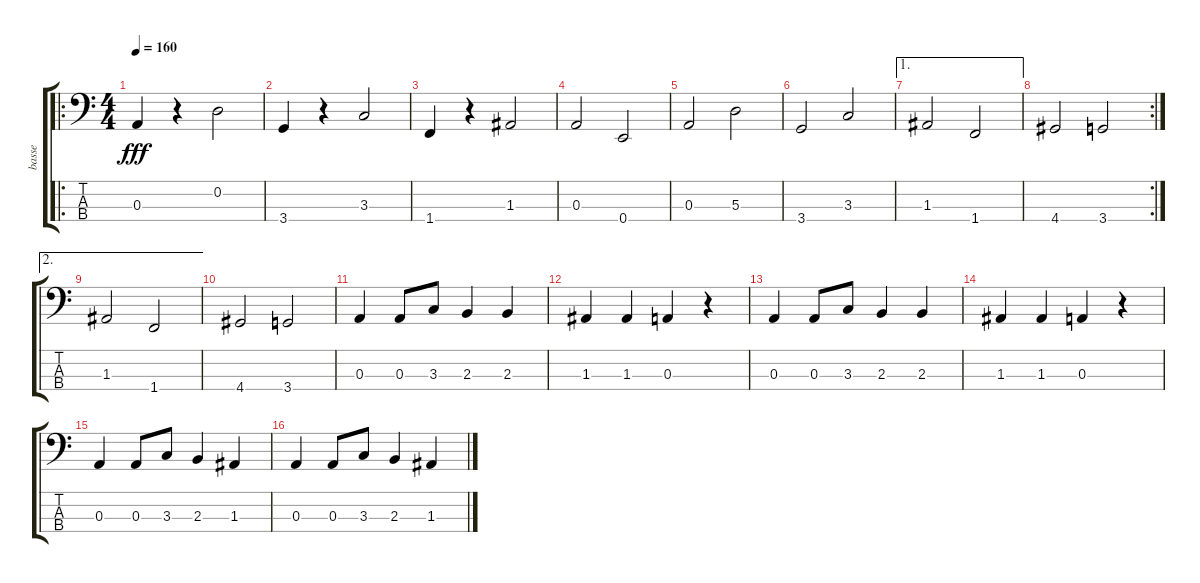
\track ("basse" "basse") {instrument electricbassfinger}
\staff {score tabs}
\tuning (G2 D2 A1 E1) {hide}
\ro
\ts (4 4)
\tempo 160
\clef f4
\ks c
0.3.4{dy fff instrument electricbassfinger} r.4 0.2.2 |
3.4.4 r.4 3.3.2 |
1.4.4 r.4 1.3.2 |
0.3.2 0.4.2 |
0.3.2 5.3.2 |
3.4.2 3.3.2 |
\ae 1
1.3.2 1.4.2 |
\rc 2
4.4.2 3.4.2 |
\ae 2
1.3.2 1.4.2 |
4.4.2 3.4.2 |
0.3.4 0.3.8 3.3.8 2.3.4 2.3.4 |
1.3.4 1.3.4 0.3.4 r.4 |
0.3.4 0.3.8 3.3.8 2.3.4 2.3.4 |
1.3.4 1.3.4 0.3.4 r.4 |
0.3.4 0.3.8 3.3.8 2.3.4 1.3.4 |
0.3.4 0.3.8 3.3.8 2.3.4 1.3.4
